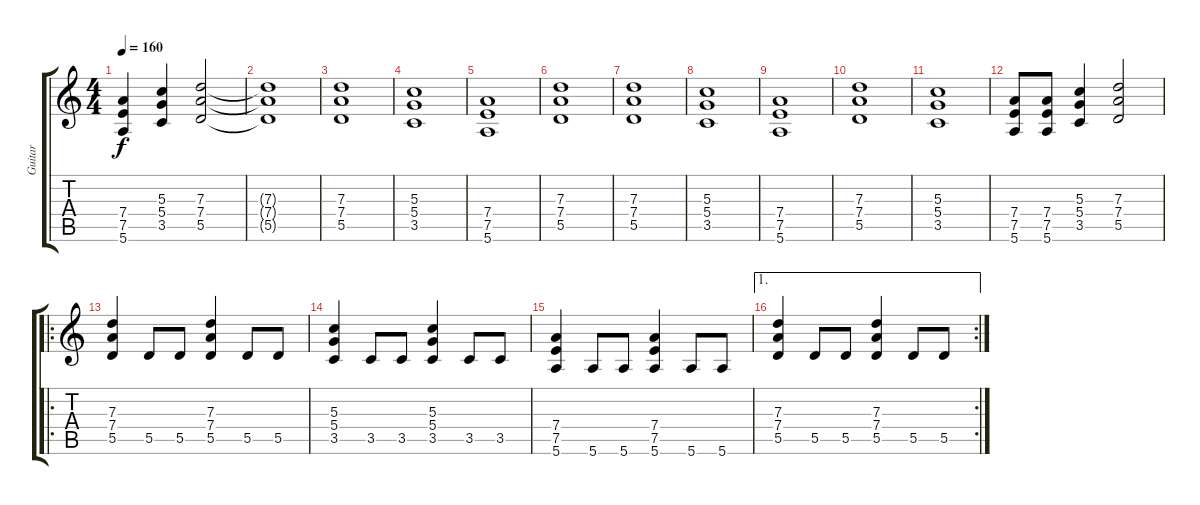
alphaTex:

\track ("Guitar" "Guitar") {instrument distortionguitar}
\staff {score tabs}
\tuning (E4 B3 G3 D3 A2 E2) {hide}
\ts (4 4)
\tempo 160
\clef g2
\ks c
(7.4 7.5 5.6).4{dy f} (5.3 5.4 3.5).4 (7.3 7.4 5.5).2 |
(7.3{t} 7.4{t} 5.5{t}).1 |
(7.3 7.4 5.5).1 |
(5.3 5.4 3.5).1 |
(7.4 7.5 5.6).1 |
(7.3 7.4 5.5).1 |
(7.3 7.4 5.5).1 |
(5.3 5.4 3.5).1 |
(7.4 7.5 5.6).1 |
(7.3 7.4 5.5).1 |
(5.3 5.4 3.5).1 |
(7.4 7.5 5.6).8 (7.4 7.5 5.6).8 (5.3 5.4 3.5).4 (7.3 7.4 5.5).2 |
\ro
(7.3 7.4 5.5).4 5.5.8 5.5.8 (7.3 7.4 5.5).4 5.5.8 5.5.8 |
(5.3 5.4 3.5).4 3.5.8 3.5.8 (5.3 5.4 3.5).4 3.5.8 3.5.8 |
(7.4 7.5 5.6).4 5.6.8 5.6.8 (7.4 7.5 5.6).4 5.6.8 5.6.8 |
\ae 1
\rc 2
(7.3 7.4 5.5).4 5.5.8 5.5.8 (7.3 7.4 5.5).4 5.5.8 5.5.8
